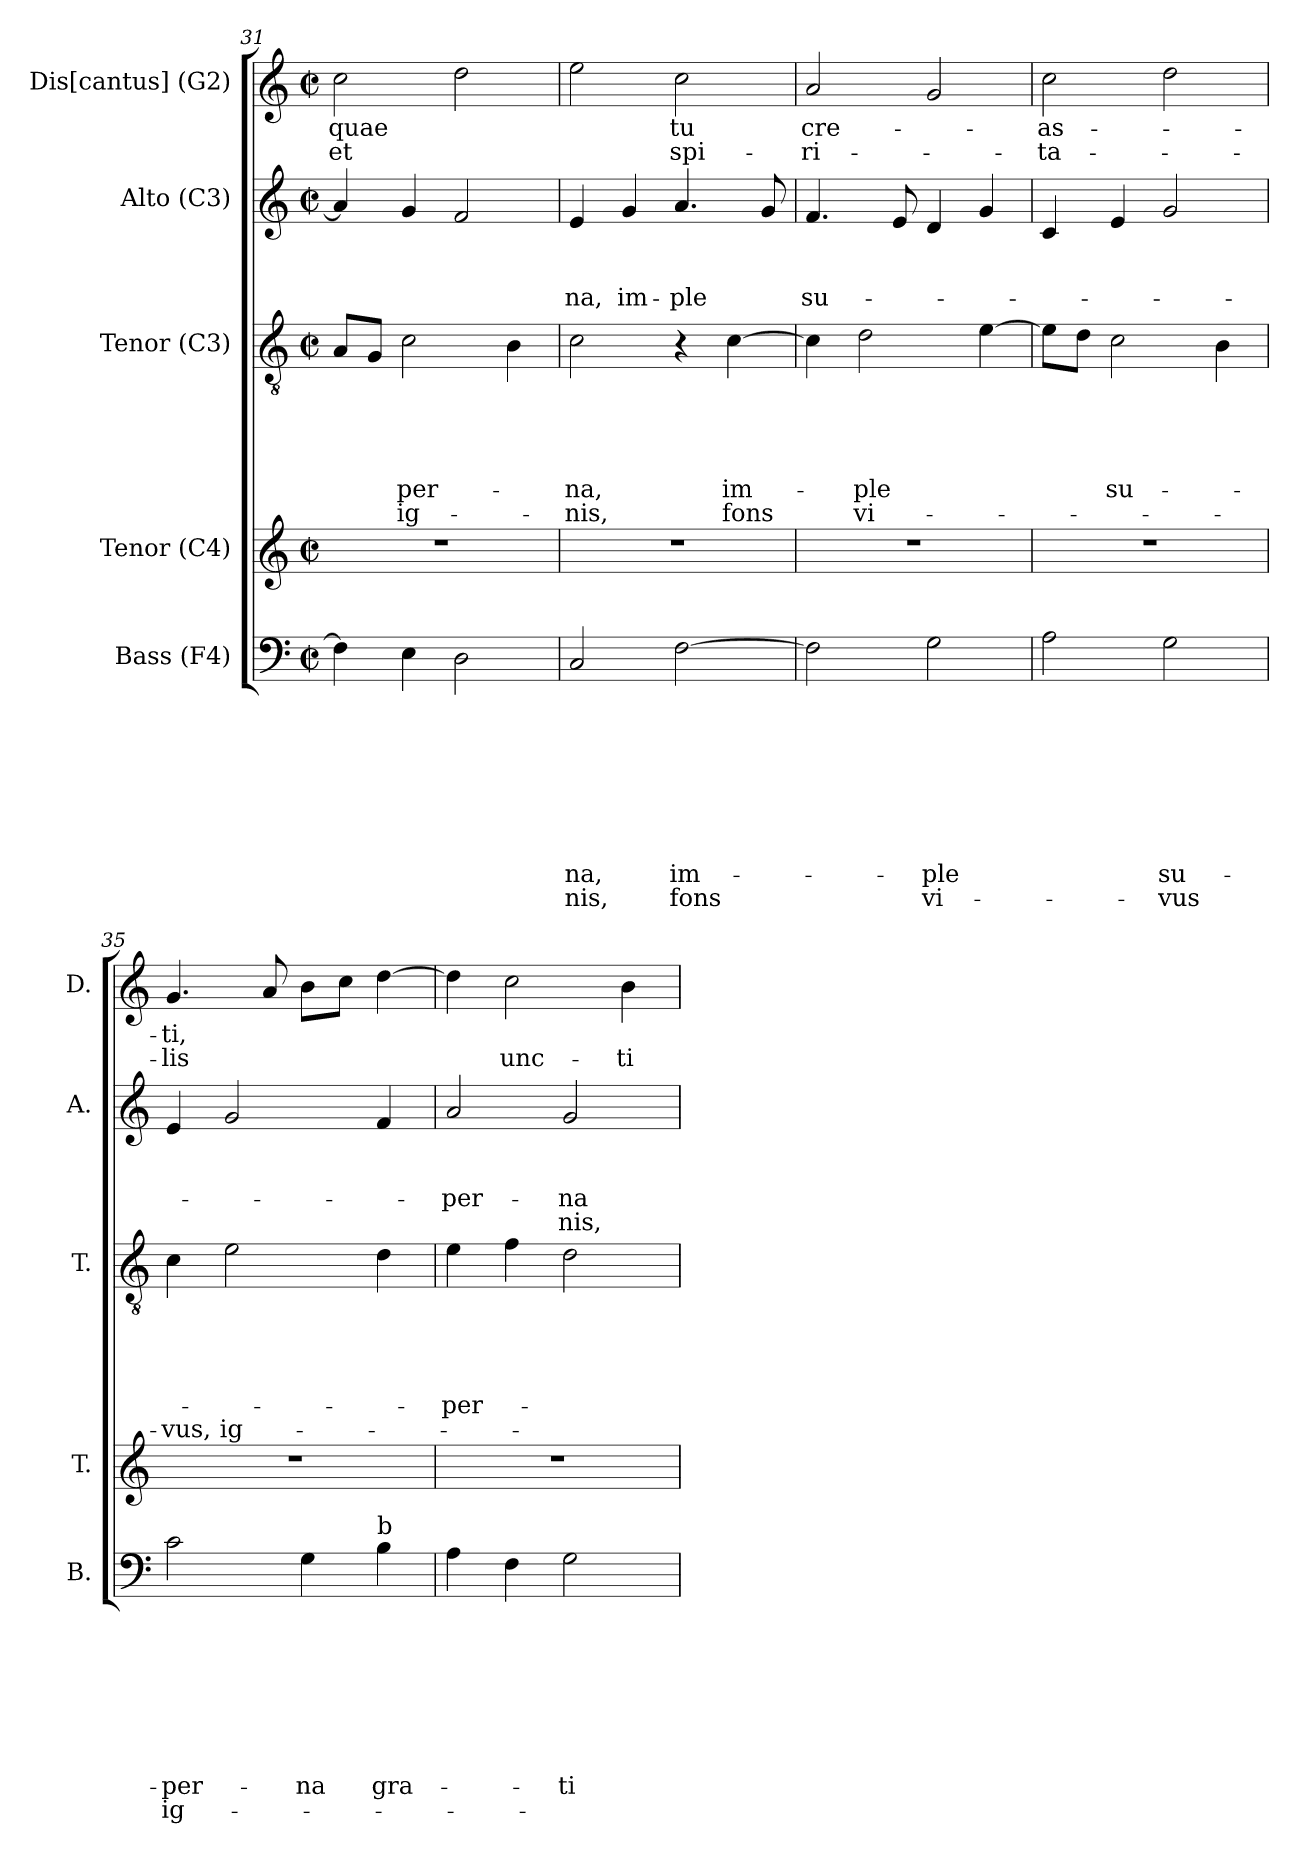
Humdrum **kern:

**kern	**text	**text	**text	**text	**text	**text	**text	**text	**text	**kern	**kern	**text	**text	**text	**text	**text	**text	**kern	**text	**text	**text	**text	**kern	**text	**text
*part5	*part5	*part5	*part5	*part5	*part5	*part5	*part5	*part5	*part5	*part4	*part3	*part3	*part3	*part3	*part3	*part3	*part3	*part2	*part2	*part2	*part2	*part2	*part1	*part1	*part1
*staff5	*staff5	*staff5	*staff5	*staff5	*staff5	*staff5	*staff5	*staff5	*staff5	*staff4	*staff3	*staff3	*staff3	*staff3	*staff3	*staff3	*staff3	*staff2	*staff2	*staff2	*staff2	*staff2	*staff1	*staff1	*staff1
*I"Bass (F4)	*	*	*	*	*	*	*	*	*	*I"Tenor (C4)	*I"Tenor (C3)	*	*	*	*	*	*	*I"Alto (C3)	*	*	*	*	*I"Dis[cantus] (G2)	*	*
*I'B.	*	*	*	*	*	*	*	*	*	*I'T.	*I'T.	*	*	*	*	*	*	*I'A.	*	*	*	*	*I'D.	*	*
*clefF4	*	*	*	*	*	*	*	*	*	*clefG2	*clefGv2	*	*	*	*	*	*	*clefG2	*	*	*	*	*clefG2	*	*
*k[]	*	*	*	*	*	*	*	*	*	*k[]	*k[]	*	*	*	*	*	*	*k[]	*	*	*	*	*k[]	*	*
*C:	*	*	*	*	*	*	*	*	*	*C:	*C:	*	*	*	*	*	*	*C:	*	*	*	*	*C:	*	*
*M2/2	*	*	*	*	*	*	*	*	*	*M2/2	*M2/2	*	*	*	*	*	*	*M2/2	*	*	*	*	*M2/2	*	*
*met(c|)	*	*	*	*	*	*	*	*	*	*met(c|)	*met(c|)	*	*	*	*	*	*	*met(c|)	*	*	*	*	*met(c|)	*	*
=31	=31	=31	=31	=31	=31	=31	=31	=31	=31	=31	=31	=31	=31	=31	=31	=31	=31	=31	=31	=31	=31	=31	=31	=31	=31
!	!	!	!	!	!	!	!	!	!	!	!	!	!	!	!	!	!	!	!	!	!	!	!	!LO:LY:b	!LO:LY:b
4F\]	.	.	.	.	.	.	.	.	.	1r	8A/L	.	.	.	.	.	.	4a/]	.	.	.	.	2cc\	quae	et
.	.	.	.	.	.	.	.	.	.	.	8G/J	.	.	.	.	.	.	.	.	.	.	.	.	.	.
!	!	!	!	!	!	!	!	!	!	!	!	!	!	!	!	!LO:LY:b	!LO:LY:b	!	!	!	!	!	!	!	!
4E\	.	.	.	.	.	.	.	.	.	.	2c\	.	.	.	.	-per-	ig-	4g/	.	.	.	.	.	.	.
2D\	.	.	.	.	.	.	.	.	.	.	.	.	.	.	.	.	.	2f/	.	.	.	.	2dd\	.	.
.	.	.	.	.	.	.	.	.	.	.	4B\	.	.	.	.	.	.	.	.	.	.	.	.	.	.
=32	=32	=32	=32	=32	=32	=32	=32	=32	=32	=32	=32	=32	=32	=32	=32	=32	=32	=32	=32	=32	=32	=32	=32	=32	=32
!	!	!	!	!	!	!	!	!LO:LY:b	!LO:LY:b	!	!	!	!	!	!	!LO:LY:b	!LO:LY:b	!	!	!	!LO:LY:b	!	!	!	!
2C/	.	.	.	.	.	.	.	-na,	-nis,	1r	2c\	.	.	.	.	-na,	-nis,	4e/	.	.	-na,	.	2ee\	.	.
!	!	!	!	!	!	!	!	!	!	!	!	!	!	!	!	!	!	!	!	!	!LO:LY:b	!	!	!	!
.	.	.	.	.	.	.	.	.	.	.	.	.	.	.	.	.	.	4g/	.	.	im-	.	.	.	.
!	!	!	!	!	!	!	!	!LO:LY:b	!LO:LY:b	!	!	!	!	!	!	!	!	!	!	!	!LO:LY:b	!	!	!LO:LY:b	!LO:LY:b
[>2F\	.	.	.	.	.	.	.	im-	fons	.	4r	.	.	.	.	.	.	4.a/	.	.	-ple	.	2cc\	tu	spi-
!	!	!	!	!	!	!	!	!	!	!	!	!	!	!	!	!LO:LY:b	!LO:LY:b	!	!	!	!	!	!	!	!
.	.	.	.	.	.	.	.	.	.	.	[>4c\	.	.	.	.	im-	fons	.	.	.	.	.	.	.	.
.	.	.	.	.	.	.	.	.	.	.	.	.	.	.	.	.	.	8g/	.	.	.	.	.	.	.
=33	=33	=33	=33	=33	=33	=33	=33	=33	=33	=33	=33	=33	=33	=33	=33	=33	=33	=33	=33	=33	=33	=33	=33	=33	=33
!	!	!	!	!	!	!	!	!	!	!	!	!	!	!	!	!	!	!	!	!	!LO:LY:b	!	!	!LO:LY:b	!LO:LY:b
2F\]	.	.	.	.	.	.	.	.	.	1r	4c\]	.	.	.	.	.	.	4.f/	.	.	su-	.	2a/	cre-	-ri-
!	!	!	!	!	!	!	!	!	!	!	!	!	!	!	!	!LO:LY:b	!LO:LY:b	!	!	!	!	!	!	!	!
.	.	.	.	.	.	.	.	.	.	.	2d\	.	.	.	.	-ple	vi-	.	.	.	.	.	.	.	.
.	.	.	.	.	.	.	.	.	.	.	.	.	.	.	.	.	.	8e/	.	.	.	.	.	.	.
!	!	!	!	!	!	!	!	!LO:LY:b	!LO:LY:b	!	!	!	!	!	!	!	!	!	!	!	!	!	!	!	!
2G\	.	.	.	.	.	.	.	-ple	vi-	.	.	.	.	.	.	.	.	4d/	.	.	.	.	2g/	.	.
.	.	.	.	.	.	.	.	.	.	.	[<4e\	.	.	.	.	.	.	4g/	.	.	.	.	.	.	.
!!LO:LB:g=z
=34	=34	=34	=34	=34	=34	=34	=34	=34	=34	=34	=34	=34	=34	=34	=34	=34	=34	=34	=34	=34	=34	=34	=34	=34	=34
!	!	!	!	!	!	!	!	!	!	!	!	!	!	!	!	!	!	!	!	!	!	!	!	!LO:LY:b	!LO:LY:b
2A\	.	.	.	.	.	.	.	.	.	1r	8e\L]	.	.	.	.	.	.	4c/	.	.	.	.	2cc\	-as-	-ta-
.	.	.	.	.	.	.	.	.	.	.	8d\J	.	.	.	.	.	.	.	.	.	.	.	.	.	.
!	!	!	!	!	!	!	!	!	!	!	!	!	!	!	!	!LO:LY:b	!	!	!	!	!	!	!	!	!
.	.	.	.	.	.	.	.	.	.	.	2c\	.	.	.	.	su-	.	4e/	.	.	.	.	.	.	.
!	!	!	!	!	!	!	!	!LO:LY:b	!LO:LY:b	!	!	!	!	!	!	!	!	!	!	!	!	!	!	!	!
2G\	.	.	.	.	.	.	.	su-	-vus	.	.	.	.	.	.	.	.	2g/	.	.	.	.	2dd\	.	.
.	.	.	.	.	.	.	.	.	.	.	4B\	.	.	.	.	.	.	.	.	.	.	.	.	.	.
=35	=35	=35	=35	=35	=35	=35	=35	=35	=35	=35	=35	=35	=35	=35	=35	=35	=35	=35	=35	=35	=35	=35	=35	=35	=35
!	!	!	!	!	!	!	!	!LO:LY:b	!LO:LY:b	!	!	!	!	!	!	!	!LO:LY:b	!	!	!	!	!	!	!LO:LY:b	!LO:LY:b
2c\	.	.	.	.	.	.	.	-per-	ig-	1r	4c\	.	.	.	.	.	-vus,	4e/	.	.	.	.	4.g/	-ti,	-lis
!	!	!	!	!	!	!	!	!	!	!	!	!	!	!	!	!	!LO:LY:b	!	!	!	!	!	!	!	!
.	.	.	.	.	.	.	.	.	.	.	2e\	.	.	.	.	.	ig-	2g/	.	.	.	.	.	.	.
.	.	.	.	.	.	.	.	.	.	.	.	.	.	.	.	.	.	.	.	.	.	.	8a/	.	.
!	!	!	!	!	!	!	!	!LO:LY:b	!	!	!	!	!	!	!	!	!	!	!	!	!	!	!	!	!
4G\	.	.	.	.	.	.	.	-na	.	.	.	.	.	.	.	.	.	.	.	.	.	.	8b\L	.	.
.	.	.	.	.	.	.	.	.	.	.	.	.	.	.	.	.	.	.	.	.	.	.	8cc\J	.	.
!LO:TX:a:t=b	!	!	!	!	!	!	!	!	!	!	!	!	!	!	!	!	!	!	!	!	!	!	!	!	!
!	!	!	!	!	!	!	!	!LO:LY:b	!	!	!	!	!	!	!	!	!	!	!	!	!	!	!	!	!
4B\	.	.	.	.	.	.	.	gra-	.	.	4d\	.	.	.	.	.	.	4f/	.	.	.	.	[>4dd\	.	.
=36	=36	=36	=36	=36	=36	=36	=36	=36	=36	=36	=36	=36	=36	=36	=36	=36	=36	=36	=36	=36	=36	=36	=36	=36	=36
!	!	!	!	!	!	!	!	!	!	!	!	!	!	!	!	!LO:LY:b	!	!	!	!	!LO:LY:b	!	!	!	!
4A\	.	.	.	.	.	.	.	.	.	1r	4e\	.	.	.	.	-per-	.	2a/	.	.	-per-	.	4dd\]	.	.
!	!	!	!	!	!	!	!	!	!	!	!	!	!	!	!	!	!	!	!	!	!	!	!	!	!LO:LY:b
4F\	.	.	.	.	.	.	.	.	.	.	4f\	.	.	.	.	.	.	.	.	.	.	.	2cc\	.	unc-
!	!	!	!	!	!	!	!	!LO:LY:b	!	!	!	!	!	!	!	!	!	!	!	!	!LO:LY:b	!LO:LY:b	!	!	!
2G\	.	.	.	.	.	.	.	-ti-	.	.	2d\	.	.	.	.	.	.	2g/	.	.	-na	-nis,	.	.	.
!	!	!	!	!	!	!	!	!	!	!	!	!	!	!	!	!	!	!	!	!	!	!	!	!	!LO:LY:b
.	.	.	.	.	.	.	.	.	.	.	.	.	.	.	.	.	.	.	.	.	.	.	4b\	.	-ti-
=	=	=	=	=	=	=	=	=	=	=	=	=	=	=	=	=	=	=	=	=	=	=	=	=	=
*-	*-	*-	*-	*-	*-	*-	*-	*-	*-	*-	*-	*-	*-	*-	*-	*-	*-	*-	*-	*-	*-	*-	*-	*-	*-
